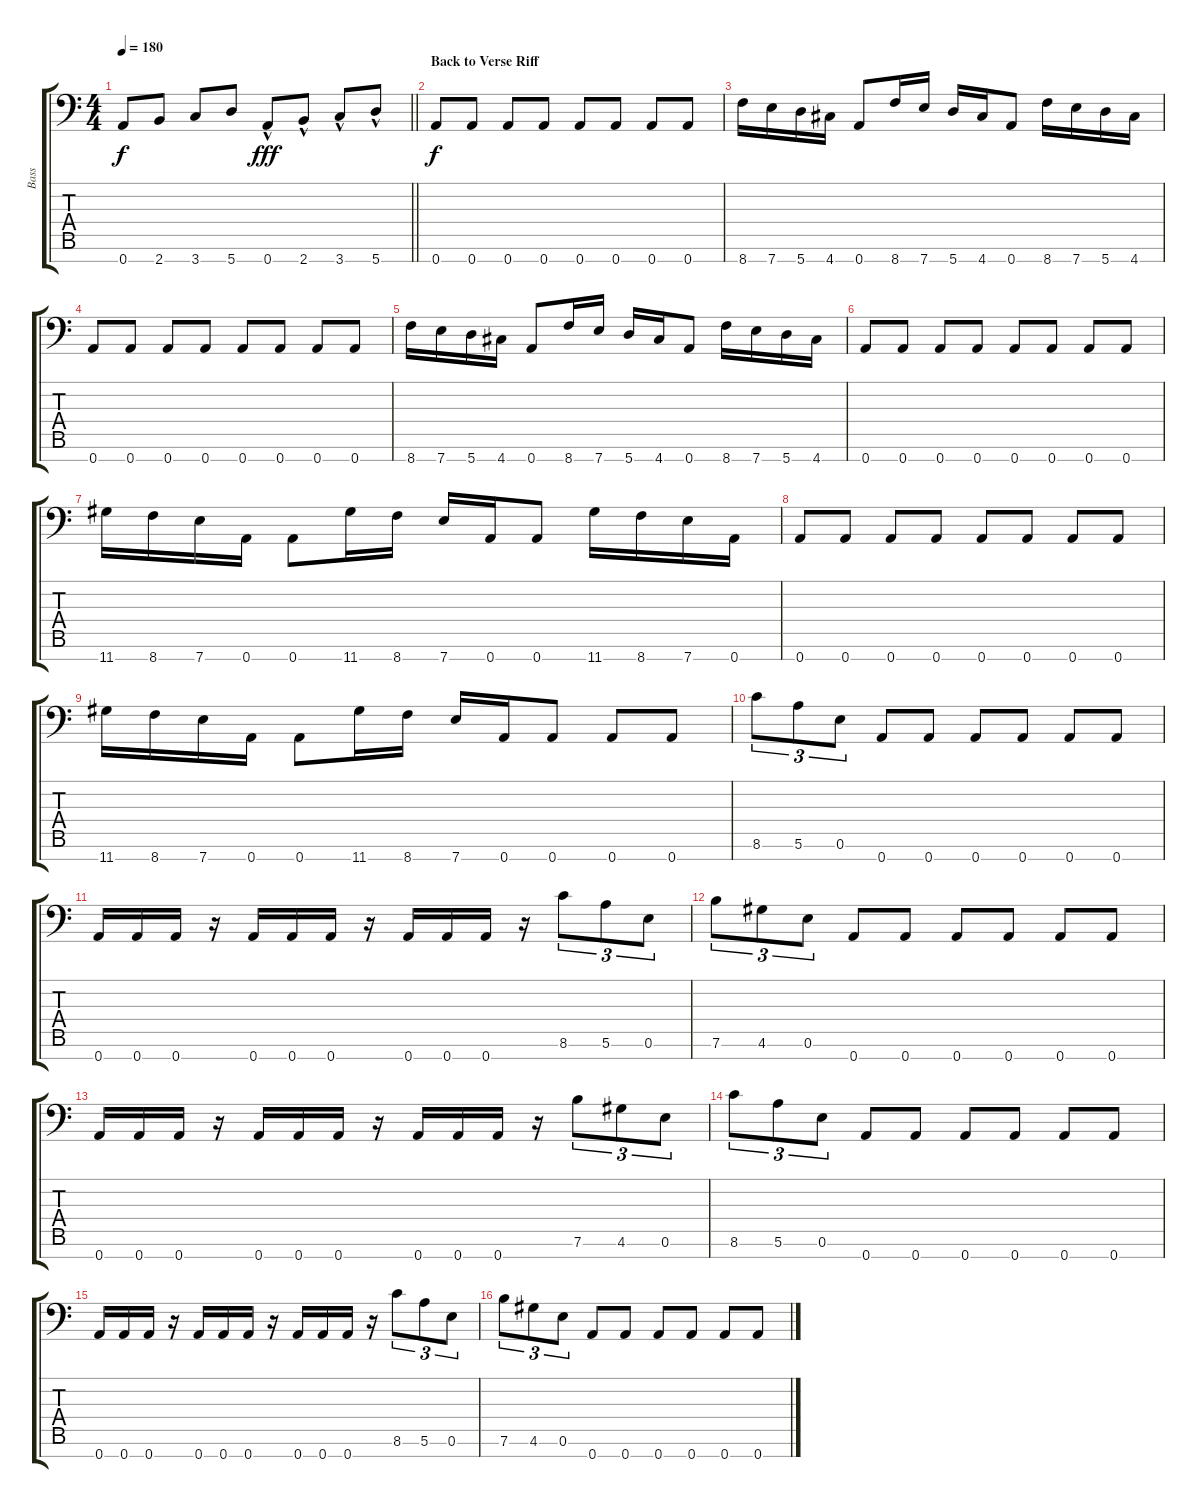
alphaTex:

\track ("Bass" "Bass") {instrument electricbasspick}
\staff {score tabs}
\tuning (E4 B3 G3 D3 A2 E2 A1) {hide}
\ts (4 4)
\tempo 180
\clef f4
\barLineRight lightlight
\ks c
0.7.8{dy f} 2.7.8 3.7.8 5.7.8 0.7{hac}.8{dy fff} 2.7{hac}.8 3.7{hac}.8 5.7{hac}.8 |
\section ("" "Back to Verse Riff")
0.7.8{dy f} 0.7.8 0.7.8 0.7.8 0.7.8 0.7.8 0.7.8 0.7.8 |
8.7.16 7.7.16 5.7.16 4.7.16 0.7.8 8.7.16 7.7.16 5.7.16 4.7.16 0.7.8 8.7.16 7.7.16 5.7.16 4.7.16 |
0.7.8 0.7.8 0.7.8 0.7.8 0.7.8 0.7.8 0.7.8 0.7.8 |
8.7.16 7.7.16 5.7.16 4.7.16 0.7.8 8.7.16 7.7.16 5.7.16 4.7.16 0.7.8 8.7.16 7.7.16 5.7.16 4.7.16 |
0.7.8 0.7.8 0.7.8 0.7.8 0.7.8 0.7.8 0.7.8 0.7.8 |
11.7.16 8.7.16 7.7.16 0.7.16 0.7.8 11.7.16 8.7.16 7.7.16 0.7.16 0.7.8 11.7.16 8.7.16 7.7.16 0.7.16 |
0.7.8 0.7.8 0.7.8 0.7.8 0.7.8 0.7.8 0.7.8 0.7.8 |
11.7.16 8.7.16 7.7.16 0.7.16 0.7.8 11.7.16 8.7.16 7.7.16 0.7.16 0.7.8 0.7.8 0.7.8 |
8.6.8{tu (3 2)} 5.6.8{tu (3 2)} 0.6.8{tu (3 2)} 0.7.8 0.7.8 0.7.8 0.7.8 0.7.8 0.7.8 |
0.7.16 0.7.16 0.7.16 r.16 0.7.16 0.7.16 0.7.16 r.16 0.7.16 0.7.16 0.7.16 r.16 8.6.8{tu (3 2)} 5.6.8{tu (3 2)} 0.6.8{tu (3 2)} |
7.6.8{tu (3 2)} 4.6.8{tu (3 2)} 0.6.8{tu (3 2)} 0.7.8 0.7.8 0.7.8 0.7.8 0.7.8 0.7.8 |
0.7.16 0.7.16 0.7.16 r.16 0.7.16 0.7.16 0.7.16 r.16 0.7.16 0.7.16 0.7.16 r.16 7.6.8{tu (3 2)} 4.6.8{tu (3 2)} 0.6.8{tu (3 2)} |
8.6.8{tu (3 2)} 5.6.8{tu (3 2)} 0.6.8{tu (3 2)} 0.7.8 0.7.8 0.7.8 0.7.8 0.7.8 0.7.8 |
0.7.16 0.7.16 0.7.16 r.16 0.7.16 0.7.16 0.7.16 r.16 0.7.16 0.7.16 0.7.16 r.16 8.6.8{tu (3 2)} 5.6.8{tu (3 2)} 0.6.8{tu (3 2)} |
7.6.8{tu (3 2)} 4.6.8{tu (3 2)} 0.6.8{tu (3 2)} 0.7.8 0.7.8 0.7.8 0.7.8 0.7.8 0.7.8
